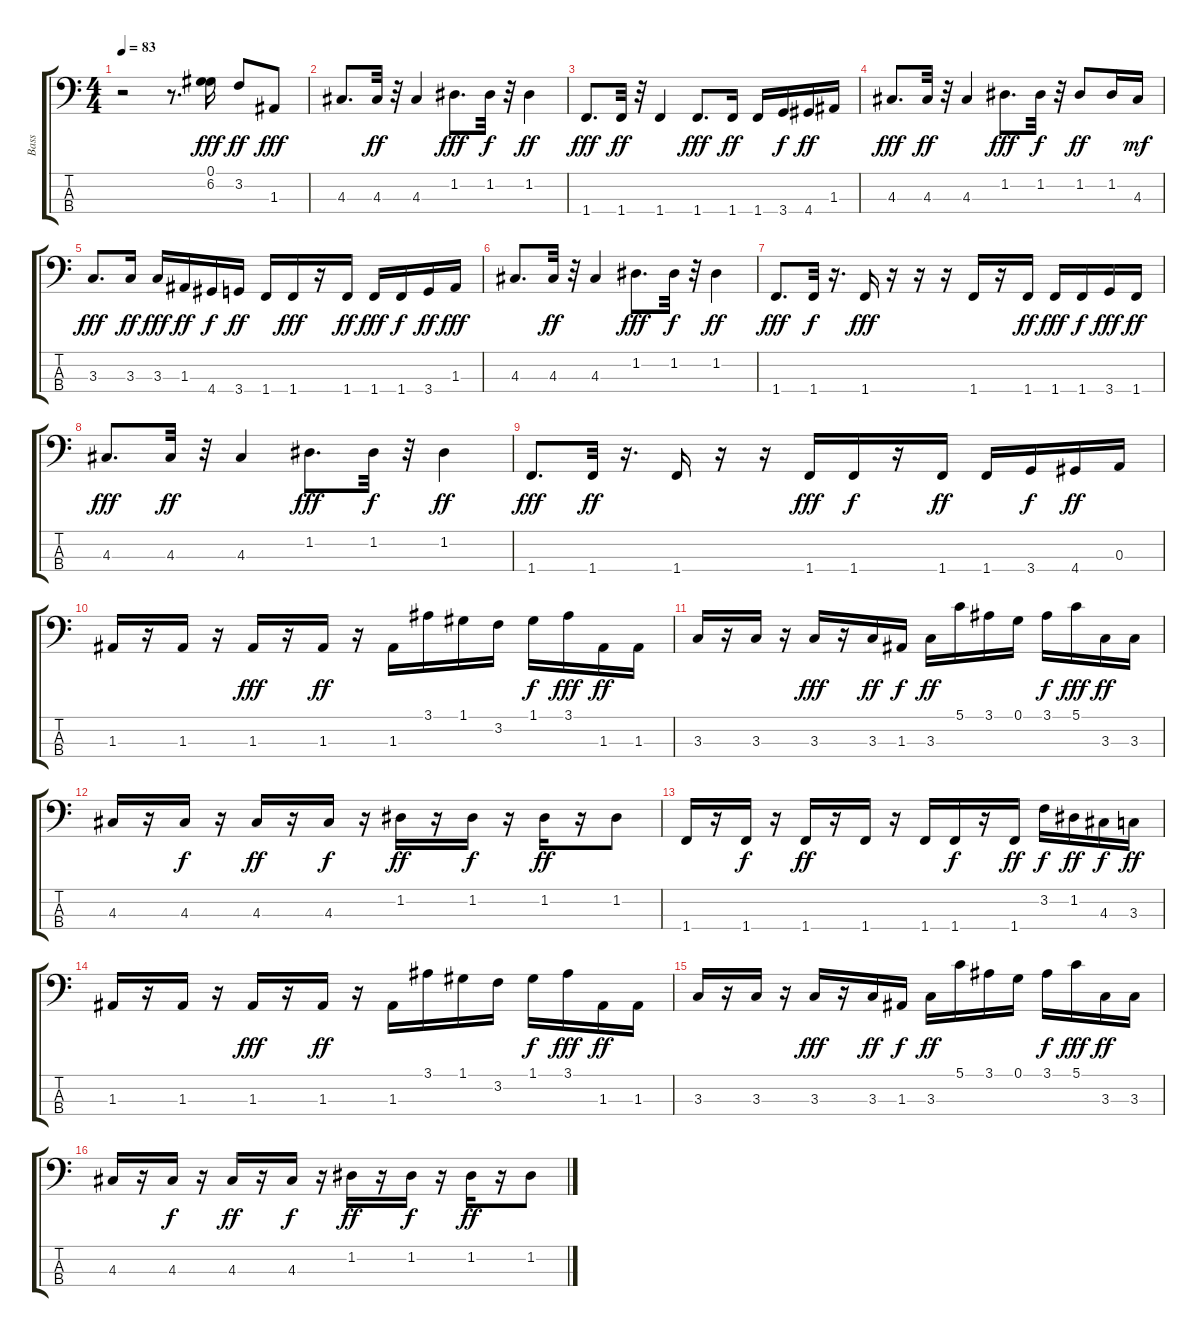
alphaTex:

\track ("Bass" "Bass") {instrument synthbass1}
\staff {score tabs}
\tuning (G2 D2 A1 E1) {hide}
\ts (4 4)
\tempo 83
\clef f4
\ks c
r.2{dy ff} r.8{d} (0.1 6.2).16{dy fff} 3.2.8{dy ff} 1.3.8{dy fff} |
4.3.8{d} 4.3.32{dy ff} r.32 4.3.4 1.2.8{d dy fff} 1.2.32{dy f} r.32 1.2.4{dy ff} |
1.4.8{d dy fff} 1.4.32{dy ff} r.32 1.4.4 1.4.8{d dy fff} 1.4.16{dy ff} 1.4.16 3.4.16{dy f} 4.4.16{dy ff} 1.3.16 |
4.3.8{d dy fff} 4.3.32{dy ff} r.32 4.3.4 1.2.8{d dy fff} 1.2.32{dy f} r.32 1.2.8{dy ff} 1.2.16 4.3.16{dy mf} |
3.3.8{d dy fff} 3.3.16{dy ff} 3.3.16{dy fff} 1.3.16{dy ff} 4.4.16{dy f} 3.4.16{dy ff} 1.4.16 1.4.16{dy fff} r.16 1.4.16{dy ff} 1.4.16{dy fff} 1.4.16{dy f} 3.4.16{dy ff} 1.3.16{dy fff} |
4.3.8{d} 4.3.32{dy ff} r.32 4.3.4 1.2.8{d dy fff} 1.2.32{dy f} r.32 1.2.4{dy ff} |
1.4.8{d dy fff} 1.4.32{dy f} r.16{d} 1.4.16{dy fff} r.16 r.16 r.16 1.4.16 r.16 1.4.16{dy ff} 1.4.16{dy fff} 1.4.16{dy f} 3.4.16{dy fff} 1.4.16{dy ff} |
4.3.8{d dy fff} 4.3.32{dy ff} r.32 4.3.4 1.2.8{d dy fff} 1.2.32{dy f} r.32 1.2.4{dy ff} |
1.4.8{d dy fff} 1.4.32{dy ff} r.16{d} 1.4.16 r.16 r.16 1.4.16{dy fff} 1.4.16{dy f} r.16 1.4.16{dy ff} 1.4.16 3.4.16{dy f} 4.4.16{dy ff} 0.3.16 |
1.3.16 r.16 1.3.16 r.16 1.3.16{dy fff} r.16 1.3.16{dy ff} r.16 1.3.16 3.1.16 1.1.16 3.2.16 1.1.16{dy f} 3.1.16{dy fff} 1.3.16{dy ff} 1.3.16 |
3.3.16 r.16 3.3.16 r.16 3.3.16{dy fff} r.16 3.3.16{dy ff} 1.3.16{dy f} 3.3.16{dy ff} 5.1.16 3.1.16 0.1.16 3.1.16{dy f} 5.1.16{dy fff} 3.3.16{dy ff} 3.3.16 |
4.3.16 r.16 4.3.16{dy f} r.16 4.3.16{dy ff} r.16 4.3.16{dy f} r.16 1.2.16{dy ff} r.16 1.2.16{dy f} r.16 1.2.16{dy ff} r.16 1.2.8 |
1.4.16 r.16 1.4.16{dy f} r.16 1.4.16{dy ff} r.16 1.4.16 r.16 1.4.16 1.4.16{dy f} r.16 1.4.16{dy ff} 3.2.16{dy f} 1.2.16{dy ff} 4.3.16{dy f} 3.3.16{dy ff} |
1.3.16 r.16 1.3.16 r.16 1.3.16{dy fff} r.16 1.3.16{dy ff} r.16 1.3.16 3.1.16 1.1.16 3.2.16 1.1.16{dy f} 3.1.16{dy fff} 1.3.16{dy ff} 1.3.16 |
3.3.16 r.16 3.3.16 r.16 3.3.16{dy fff} r.16 3.3.16{dy ff} 1.3.16{dy f} 3.3.16{dy ff} 5.1.16 3.1.16 0.1.16 3.1.16{dy f} 5.1.16{dy fff} 3.3.16{dy ff} 3.3.16 |
4.3.16 r.16 4.3.16{dy f} r.16 4.3.16{dy ff} r.16 4.3.16{dy f} r.16 1.2.16{dy ff} r.16 1.2.16{dy f} r.16 1.2.16{dy ff} r.16 1.2.8
